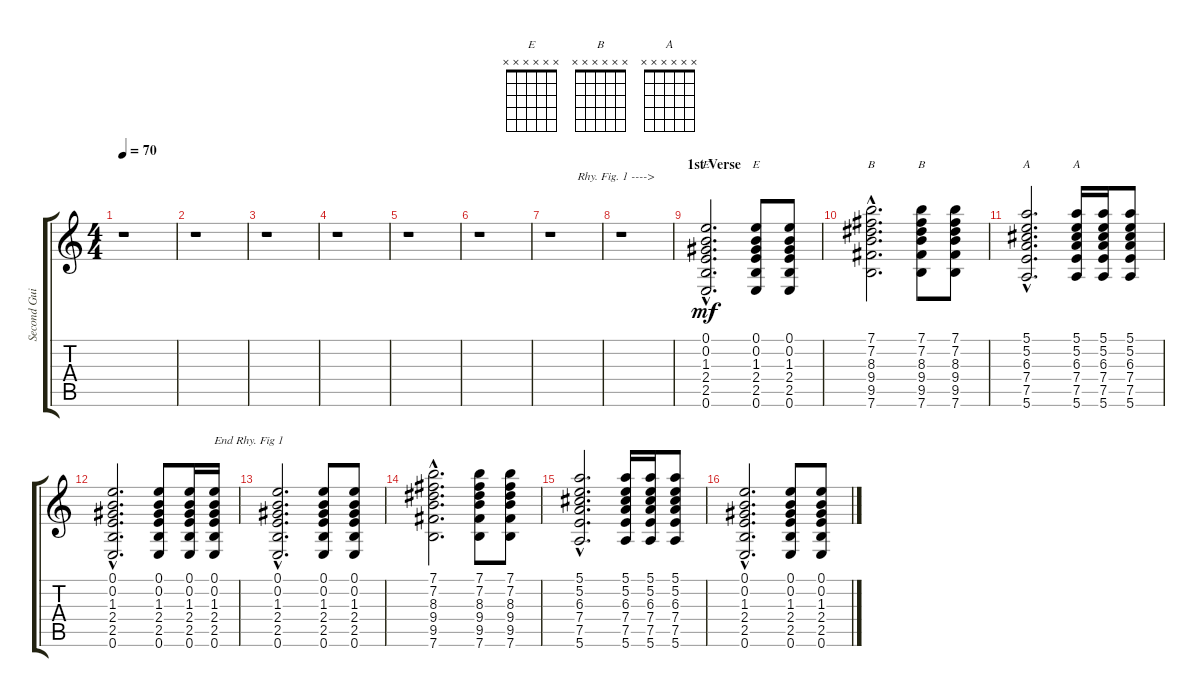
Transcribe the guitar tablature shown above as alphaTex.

\track ("Second Guitar" "Second Gui") {instrument electricguitarclean}
\staff {score tabs}
\tuning (E4 B3 G3 D3 A2 E2) {hide}
\chord ("E" 0 0 1 2 2 0)
\chord ("E" x x x x x x) {firstfret 0}
\chord ("B" 7 7 8 9 9 7) {firstfret 7}
\chord ("B" x x x x x x) {firstfret 0}
\chord ("A" 5 5 6 7 7 5) {firstfret 5}
\chord ("A" x x x x x x) {firstfret 0}
\ts (4 4)
\tempo 70
\clef g2
\ks c
r.1{dy mf instrument electricguitarclean} |
r.1 |
r.1 |
r.1 |
r.1 |
r.1 |
r.1{txt "         Rhy. Fig. 1 ---->"} |
r.1 |
\section ("" "1st Verse")
(0.1{hac} 0.2{hac} 1.3{hac} 2.4{hac} 2.5{hac} 0.6{hac}).2{d ch "E"} (0.1 0.2 1.3 2.4 2.5 0.6).8{ch "E"} (0.1 0.2 1.3 2.4 2.5 0.6).8 |
(7.1{hac} 7.2{hac} 8.3{hac} 9.4{hac} 9.5{hac} 7.6{hac}).2{d ch "B"} (7.1 7.2 8.3 9.4 9.5 7.6).8{ch "B"} (7.1 7.2 8.3 9.4 9.5 7.6).8 |
(5.1{hac} 5.2{hac} 6.3{hac} 7.4{hac} 7.5{hac} 5.6{hac}).2{d ch "A"} (5.1 5.2 6.3 7.4 7.5 5.6).16{ch "A"} (5.1 5.2 6.3 7.4 7.5 5.6).16 (5.1 5.2 6.3 7.4 7.5 5.6).8 |
(0.1{hac} 0.2{hac} 1.3{hac} 2.4{hac} 2.5{hac} 0.6{hac}).2{d} (0.1 0.2 1.3 2.4 2.5 0.6).8 (0.1 0.2 1.3 2.4 2.5 0.6).16 (0.1 0.2 1.3 2.4 2.5 0.6).16{txt "End Rhy. Fig 1"} |
(0.1{hac} 0.2{hac} 1.3{hac} 2.4{hac} 2.5{hac} 0.6{hac}).2{d} (0.1 0.2 1.3 2.4 2.5 0.6).8 (0.1 0.2 1.3 2.4 2.5 0.6).8 |
(7.1{hac} 7.2{hac} 8.3{hac} 9.4{hac} 9.5{hac} 7.6{hac}).2{d} (7.1 7.2 8.3 9.4 9.5 7.6).8 (7.1 7.2 8.3 9.4 9.5 7.6).8 |
(5.1{hac} 5.2{hac} 6.3{hac} 7.4{hac} 7.5{hac} 5.6{hac}).2{d} (5.1 5.2 6.3 7.4 7.5 5.6).16 (5.1 5.2 6.3 7.4 7.5 5.6).16 (5.1 5.2 6.3 7.4 7.5 5.6).8 |
(0.1{hac} 0.2{hac} 1.3{hac} 2.4{hac} 2.5{hac} 0.6{hac}).2{d} (0.1 0.2 1.3 2.4 2.5 0.6).8 (0.1 0.2 1.3 2.4 2.5 0.6).8
